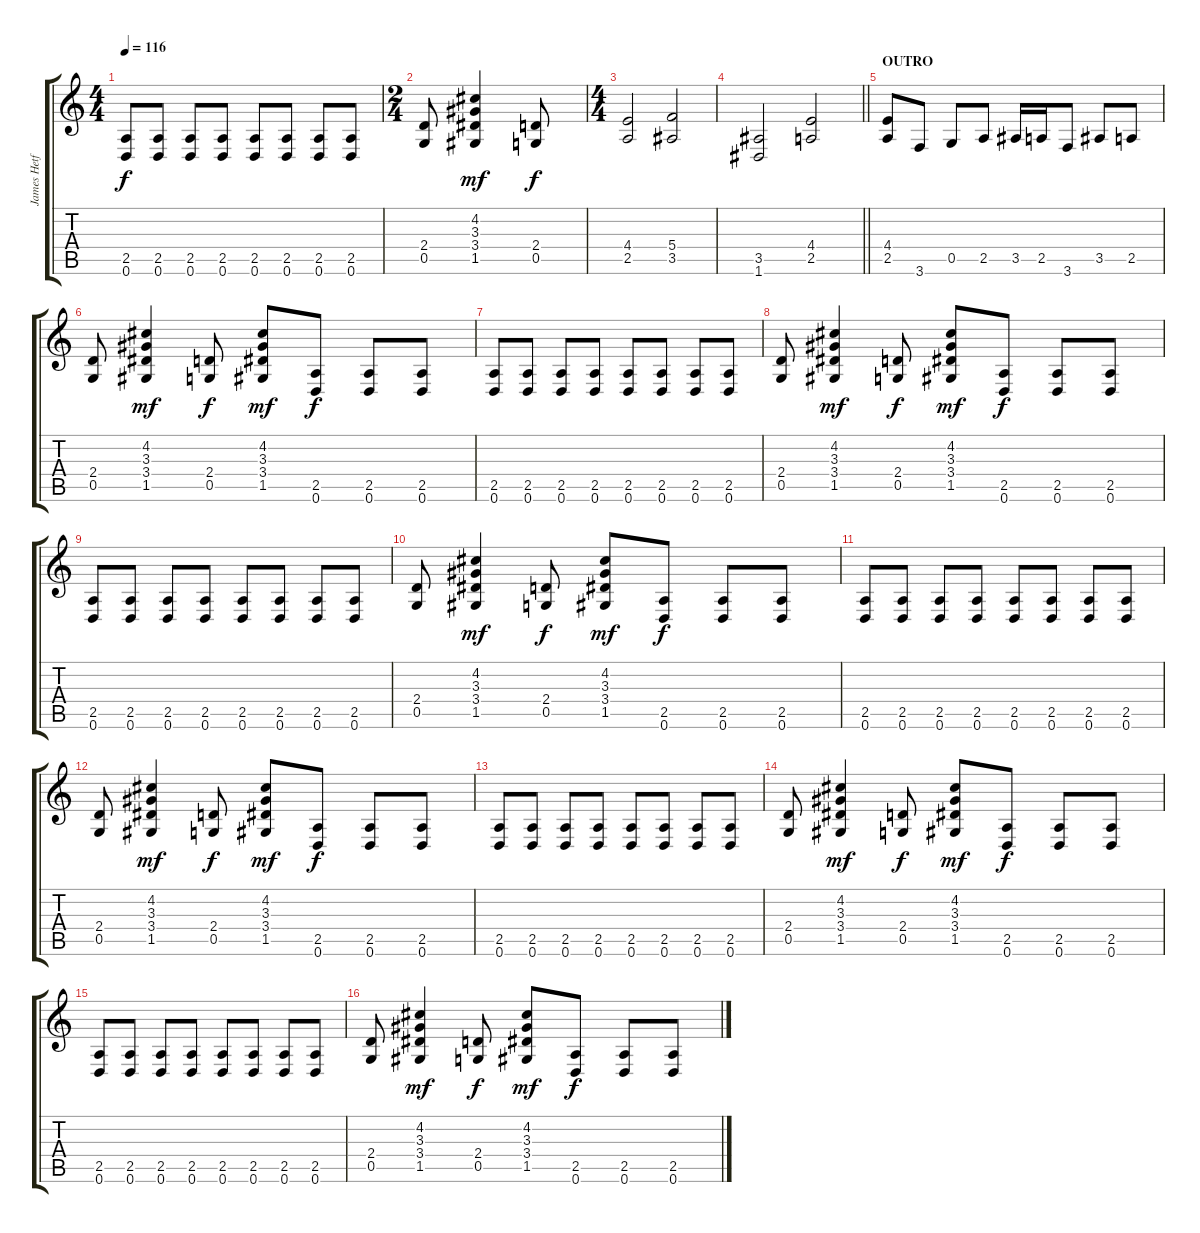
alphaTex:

\track ("James Hetfeild (Rhythm)" "James Hetf") {instrument overdrivenguitar}
\staff {score tabs}
\tuning (D4 A3 F3 C3 G2 D2) {hide}
\ts (4 4)
\tempo 116
\clef g2
\ks c
(2.5 0.6).8{dy f} (2.5 0.6).8 (2.5 0.6).8 (2.5 0.6).8 (2.5 0.6).8 (2.5 0.6).8 (2.5 0.6).8 (2.5 0.6).8 |
\ts (2 4)
(2.4 0.5).8 (4.2 3.3 3.4 1.5).4{dy mf} (2.4 0.5).8{dy f} |
\ts (4 4)
(4.4 2.5).2 (5.4 3.5).2 |
\barLineRight lightlight
(3.5 1.6).2 (4.4 2.5).2 |
\section ("" "OUTRO")
(4.4 2.5).8 3.6.8 0.5.8 2.5.8 3.5.16 2.5.16 3.6.8 3.5.8 2.5.8 |
(2.4 0.5).8 (4.2 3.3 3.4 1.5).4{dy mf} (2.4 0.5).8{dy f} (4.2 3.3 3.4 1.5).8{dy mf} (2.5 0.6).8{dy f} (2.5 0.6).8 (2.5 0.6).8 |
(2.5 0.6).8 (2.5 0.6).8 (2.5 0.6).8 (2.5 0.6).8 (2.5 0.6).8 (2.5 0.6).8 (2.5 0.6).8 (2.5 0.6).8 |
(2.4 0.5).8 (4.2 3.3 3.4 1.5).4{dy mf} (2.4 0.5).8{dy f} (4.2 3.3 3.4 1.5).8{dy mf} (2.5 0.6).8{dy f} (2.5 0.6).8 (2.5 0.6).8 |
(2.5 0.6).8 (2.5 0.6).8 (2.5 0.6).8 (2.5 0.6).8 (2.5 0.6).8 (2.5 0.6).8 (2.5 0.6).8 (2.5 0.6).8 |
(2.4 0.5).8 (4.2 3.3 3.4 1.5).4{dy mf} (2.4 0.5).8{dy f} (4.2 3.3 3.4 1.5).8{dy mf} (2.5 0.6).8{dy f} (2.5 0.6).8 (2.5 0.6).8 |
(2.5 0.6).8 (2.5 0.6).8 (2.5 0.6).8 (2.5 0.6).8 (2.5 0.6).8 (2.5 0.6).8 (2.5 0.6).8 (2.5 0.6).8 |
(2.4 0.5).8 (4.2 3.3 3.4 1.5).4{dy mf} (2.4 0.5).8{dy f} (4.2 3.3 3.4 1.5).8{dy mf} (2.5 0.6).8{dy f} (2.5 0.6).8 (2.5 0.6).8 |
(2.5 0.6).8 (2.5 0.6).8 (2.5 0.6).8 (2.5 0.6).8 (2.5 0.6).8 (2.5 0.6).8 (2.5 0.6).8 (2.5 0.6).8 |
(2.4 0.5).8 (4.2 3.3 3.4 1.5).4{dy mf} (2.4 0.5).8{dy f} (4.2 3.3 3.4 1.5).8{dy mf} (2.5 0.6).8{dy f} (2.5 0.6).8 (2.5 0.6).8 |
(2.5 0.6).8 (2.5 0.6).8 (2.5 0.6).8 (2.5 0.6).8 (2.5 0.6).8 (2.5 0.6).8 (2.5 0.6).8 (2.5 0.6).8 |
(2.4 0.5).8 (4.2 3.3 3.4 1.5).4{dy mf} (2.4 0.5).8{dy f} (4.2 3.3 3.4 1.5).8{dy mf} (2.5 0.6).8{dy f} (2.5 0.6).8 (2.5 0.6).8
